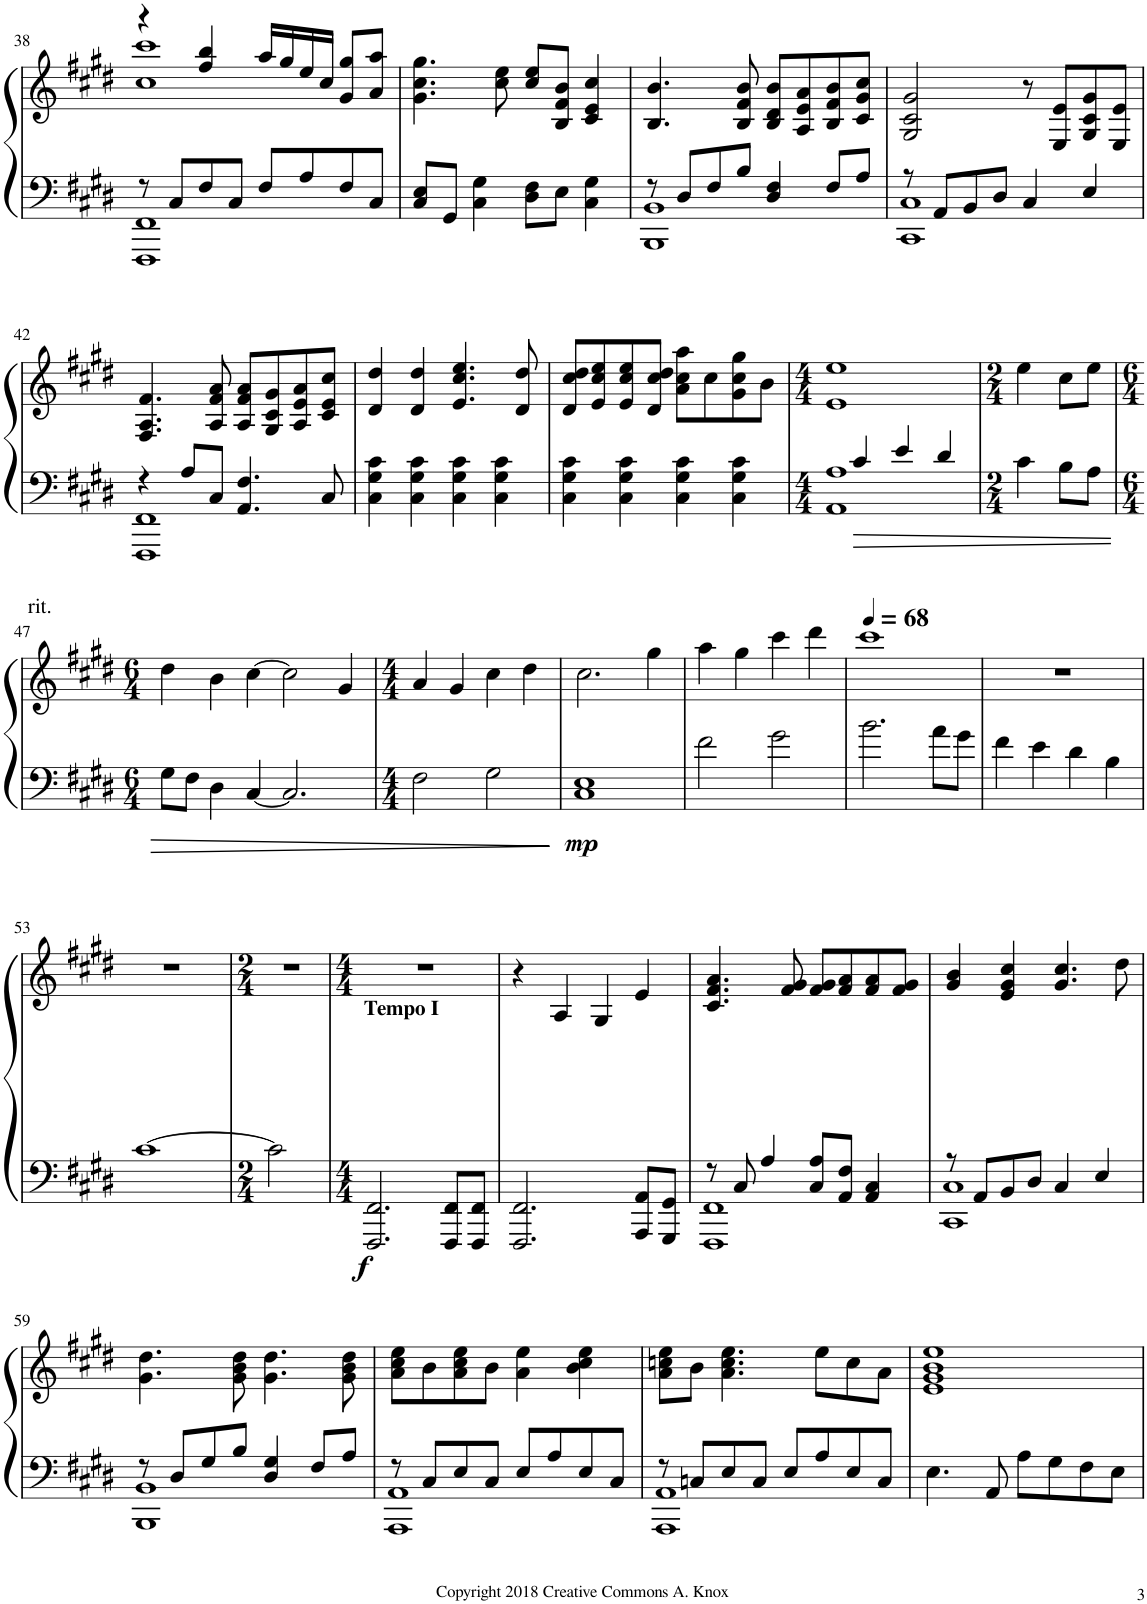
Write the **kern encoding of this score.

**kern	**kern	**dynam
*part1	*part1	*part1
*staff2	*staff1	*staff1/2
*I"Piano	*	*
*I'Pno.	*	*
!!LO:PB:g=z
*clefF4	*clefG2	*
*k[f#c#g#d#]	*k[f#c#g#d#]	*
*M4/4	*M4/4	*
=38	=38	=38
*^	*^	*
8r	1FFF# 1FF#	4r	1cc# 1ccc#	.
8C#/L	.	.	.	.
8F#/	.	4ff#/ 4bb/	.	.
8C#/J	.	.	.	.
8F#/L	.	16aa/LL	.	.
.	.	16gg#/	.	.
8A/	.	16ee/	.	.
.	.	16cc#/JJ	.	.
8F#/	.	8g#/ 8gg#/L	.	.
8C#/J	.	8a/ 8aa/J	.	.
*v	*v	*	*	*
*	*v	*v	*
=39	=39	=39
8C#/ 8E/L	4.g#\ 4.cc#\ 4.gg#\	.
8GG#/J	.	.
4C#\ 4G#\	.	.
.	8cc#\ 8ee\	.
8D#\ 8F#\L	8cc#/ 8ee/L	.
8E\J	8B/ 8f#/ 8b/J	.
4C#\ 4G#\	4c#/ 4e/ 4cc#/	.
=40	=40	=40
*^	*	*
8r	1BBB 1BB	4.B/ 4.b/	.
8D#/L	.	.	.
8F#/	.	.	.
8B/J	.	8B/ 8f#/ 8b/	.
4D#/ 4F#/	.	8B/ 8d#/ 8b/L	.
.	.	8A/ 8e/ 8a/	.
8F#/L	.	8B/ 8f#/ 8b/	.
8A/J	.	8c#/ 8g#/ 8cc#/J	.
=41	=41	=41	=41
8r	1CC# 1C#	2G#/ 2c#/ 2g#/	.
8AA/L	.	.	.
8BB/	.	.	.
8D#/J	.	.	.
4C#/	.	8r	.
.	.	8E/ 8e/L	.
4E/	.	8G#/ 8c#/ 8g#/	.
.	.	8E/ 8e/J	.
!!LO:LB:g=z
=42	=42	=42	=42
4r	1FFF# 1FF#	4.F#/ 4.A/ 4.f#/	.
8A/L	.	.	.
8C#/J	.	8A/ 8f#/ 8a/	.
4.AA/ 4.F#/	.	8A/ 8f#/ 8a/L	.
.	.	8G#/ 8c#/ 8g#/	.
.	.	8A/ 8e/ 8a/	.
8C#/	.	8c#/ 8e/ 8cc#/J	.
*v	*v	*	*
=43	=43	=43
4C#\ 4G#\ 4c#\	4d#/ 4dd#/	.
4C#\ 4G#\ 4c#\	4d#/ 4dd#/	.
4C#\ 4G#\ 4c#\	4.e/ 4.cc#/ 4.ee/	.
4C#\ 4G#\ 4c#\	.	.
.	8d#/ 8dd#/	.
=44	=44	=44
4C#\ 4G#\ 4c#\	8d#/ 8cc#/ 8dd#/L	.
.	8e/ 8cc#/ 8ee/	.
4C#\ 4G#\ 4c#\	8e/ 8cc#/ 8ee/	.
.	8d#/ 8cc#/ 8dd#/J	.
4C#\ 4G#\ 4c#\	8a\ 8cc#\ 8aa\L	.
.	8cc#\	.
4C#\ 4G#\ 4c#\	8g#\ 8cc#\ 8gg#\	.
.	8b\J	.
=45	=45	=45
*M4/4	*M4/4	*
*^	*	*
4ryy	1AA 1A	1e 1ee	.
4c#/	.	.	.
4e/	.	.	.
4d#/	.	.	.
*v	*v	*	*
=46	=46	=46
*M2/4	*M2/4	*
4c#\	4ee\	.
8B\L	8cc#\L	.
8A\J	8ee\J	.
!!LO:LB:g=z
=47	=47	=47
*M6/4	*M6/4	*
8G#\L	4dd#\	.
8F#\J	.	.
4D#\	4b\	.
!	!LO:TX:a:t=rit.	!
[4C#/	[4cc#\	.
2.C#/]	2cc#\]	.
.	4g#/	.
=48	=48	=48
*M4/4	*M4/4	*
2F#\	4a/	.
.	4g#/	.
2G#\	4cc#\	.
.	4dd#\	.
=49	=49	=49
!	!	!LO:DY:b=2
1C# 1E	2.cc#\	mp
.	4gg#\	.
=50	=50	=50
2f#\	4aa\	.
.	4gg#\	.
2g#\	4ccc#\	.
.	4ddd#\	.
=51	=51	=51
*	*MM68	*
2.b\	1ccc#	.
8a\L	.	.
8g#\J	.	.
=52	=52	=52
4f#\	1r	.
4e\	.	.
4d#\	.	.
4B\	.	.
!!LO:LB:g=z
=53	=53	=53
[1c#	1r	.
=54	=54	=54
*M2/4	*M2/4	*
2c#\]	2r	.
=55	=55	=55
*M4/4	*M4/4	*
!LO:TX:a:B:t=Tempo I	!	!
!	!	!LO:DY:b=2
2.FFF#/ 2.FF#/	1r	f
8FFF#/ 8FF#/L	.	.
8FFF#/ 8FF#/J	.	.
=56	=56	=56
2.FFF#/ 2.FF#/	4r	.
.	4A/	.
.	4G#/	.
8AAA/ 8AA/L	4e/	.
8GGG#/ 8GG#/J	.	.
=57	=57	=57
*^	*	*
8r	1FFF# 1FF#	4.c#/ 4.f#/ 4.a/	.
8C#/	.	.	.
4A/	.	.	.
.	.	8f#/ 8g#/	.
8C#/ 8A/L	.	8f#/ 8g#/L	.
8AA/ 8F#/J	.	8f#/ 8a/	.
4AA/ 4C#/	.	8f#/ 8a/	.
.	.	8f#/ 8g#/J	.
=58	=58	=58	=58
8r	1CC# 1C#	4g#/ 4b/	.
8AA/L	.	.	.
8BB/	.	4e/ 4g#/ 4cc#/	.
8D#/J	.	.	.
4C#/	.	4.g#/ 4.cc#/	.
4E/	.	.	.
.	.	8dd#\	.
!!LO:LB:g=z
=59	=59	=59	=59
8r	1BBB 1BB	4.g#\ 4.dd#\	.
8D#/L	.	.	.
8G#/	.	.	.
8B/J	.	8g#\ 8b\ 8dd#\	.
4D#/ 4G#/	.	4.g#\ 4.dd#\	.
8F#/L	.	.	.
8A/J	.	8g#\ 8b\ 8dd#\	.
=60	=60	=60	=60
8r	1AAA 1AA	8a\ 8cc#\ 8ee\L	.
8C#/L	.	8b\	.
8E/	.	8a\ 8cc#\ 8ee\	.
8C#/J	.	8b\J	.
8E/L	.	4a\ 4ee\	.
8A/	.	.	.
8E/	.	4b\ 4cc#\ 4ee\	.
8C#/J	.	.	.
=61	=61	=61	=61
8r	1AAA 1AA	8a\ 8ccn\ 8ee\L	.
8Cn/L	.	8b\J	.
8E/	.	4.a\ 4.cc\ 4.ee\	.
8C/J	.	.	.
8E/L	.	.	.
8A/	.	8ee\L	.
8E/	.	8cc\	.
8C/J	.	8a\J	.
*v	*v	*	*
=62	=62	=62
4.E\	1e 1g# 1b 1ee	.
8AA/	.	.
8A\L	.	.
8G#\	.	.
8F#\	.	.
8E\J	.	.
=	=	=
*-	*-	*-
